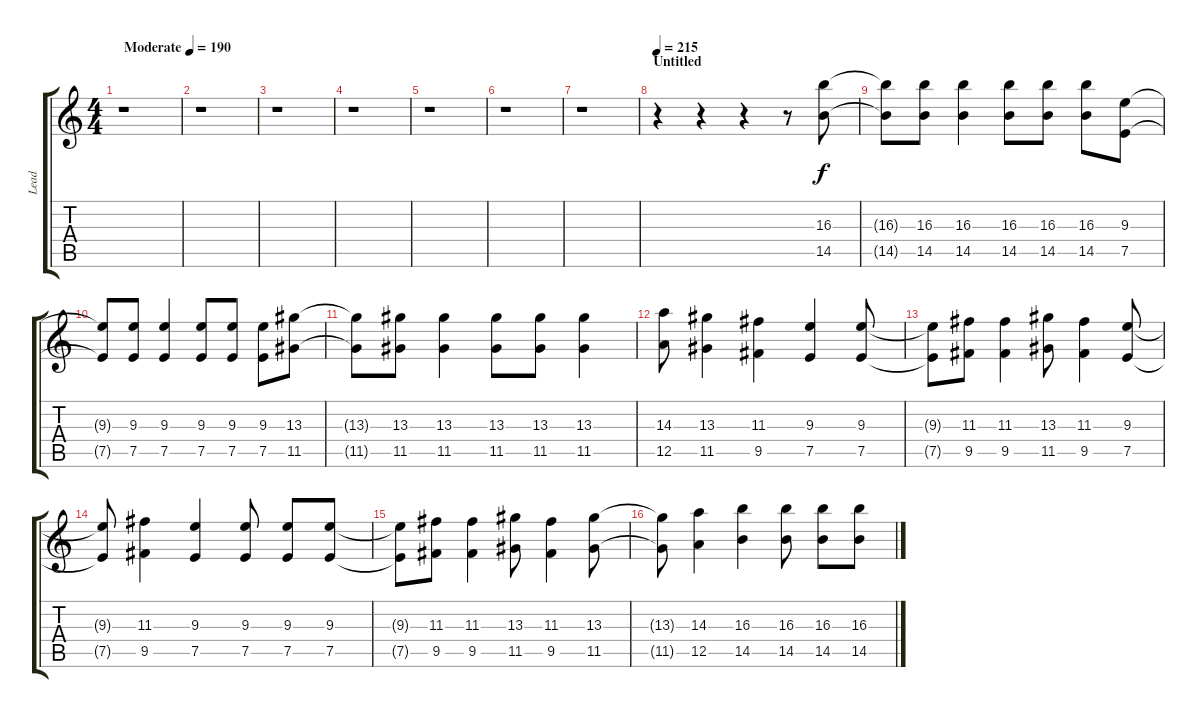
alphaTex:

\track ("Lead" "Lead") {instrument distortionguitar}
\staff {score tabs}
\tuning (E4 B3 G3 D3 A2 E2) {hide}
\ts (4 4)
\tempo (190 "Moderate")
\clef g2
\ks c
r.1{dy f instrument distortionguitar} |
r.1 |
r.1 |
r.1 |
r.1 |
r.1 |
r.1 |
\section ("" "Untitled")
\tempo 215
r.4 r.4 r.4 r.8 (16.3 14.5).8 |
(16.3{t} 14.5{t}).8 (16.3 14.5).8 (16.3 14.5).4 (16.3 14.5).8 (16.3 14.5).8 (16.3 14.5).8 (9.3 7.5).8 |
(9.3{t} 7.5{t}).8 (9.3 7.5).8 (9.3 7.5).4 (9.3 7.5).8 (9.3 7.5).8 (9.3 7.5).8 (13.3 11.5).8 |
(13.3{t} 11.5{t}).8 (13.3 11.5).8 (13.3 11.5).4 (13.3 11.5).8 (13.3 11.5).8 (13.3 11.5).4 |
(14.3 12.5).8 (13.3 11.5).4 (11.3 9.5).4 (9.3 7.5).4 (9.3 7.5).8 |
(9.3{t} 7.5{t}).8 (11.3 9.5).8 (11.3 9.5).4 (13.3 11.5).8 (11.3 9.5).4 (9.3 7.5).8 |
(9.3{t} 7.5{t}).8 (11.3 9.5).4 (9.3 7.5).4 (9.3 7.5).8 (9.3 7.5).8 (9.3 7.5).8 |
(9.3{t} 7.5{t}).8 (11.3 9.5).8 (11.3 9.5).4 (13.3 11.5).8 (11.3 9.5).4 (13.3 11.5).8 |
(13.3{t} 11.5{t}).8 (14.3 12.5).4 (16.3 14.5).4 (16.3 14.5).8 (16.3 14.5).8 (16.3 14.5).8
